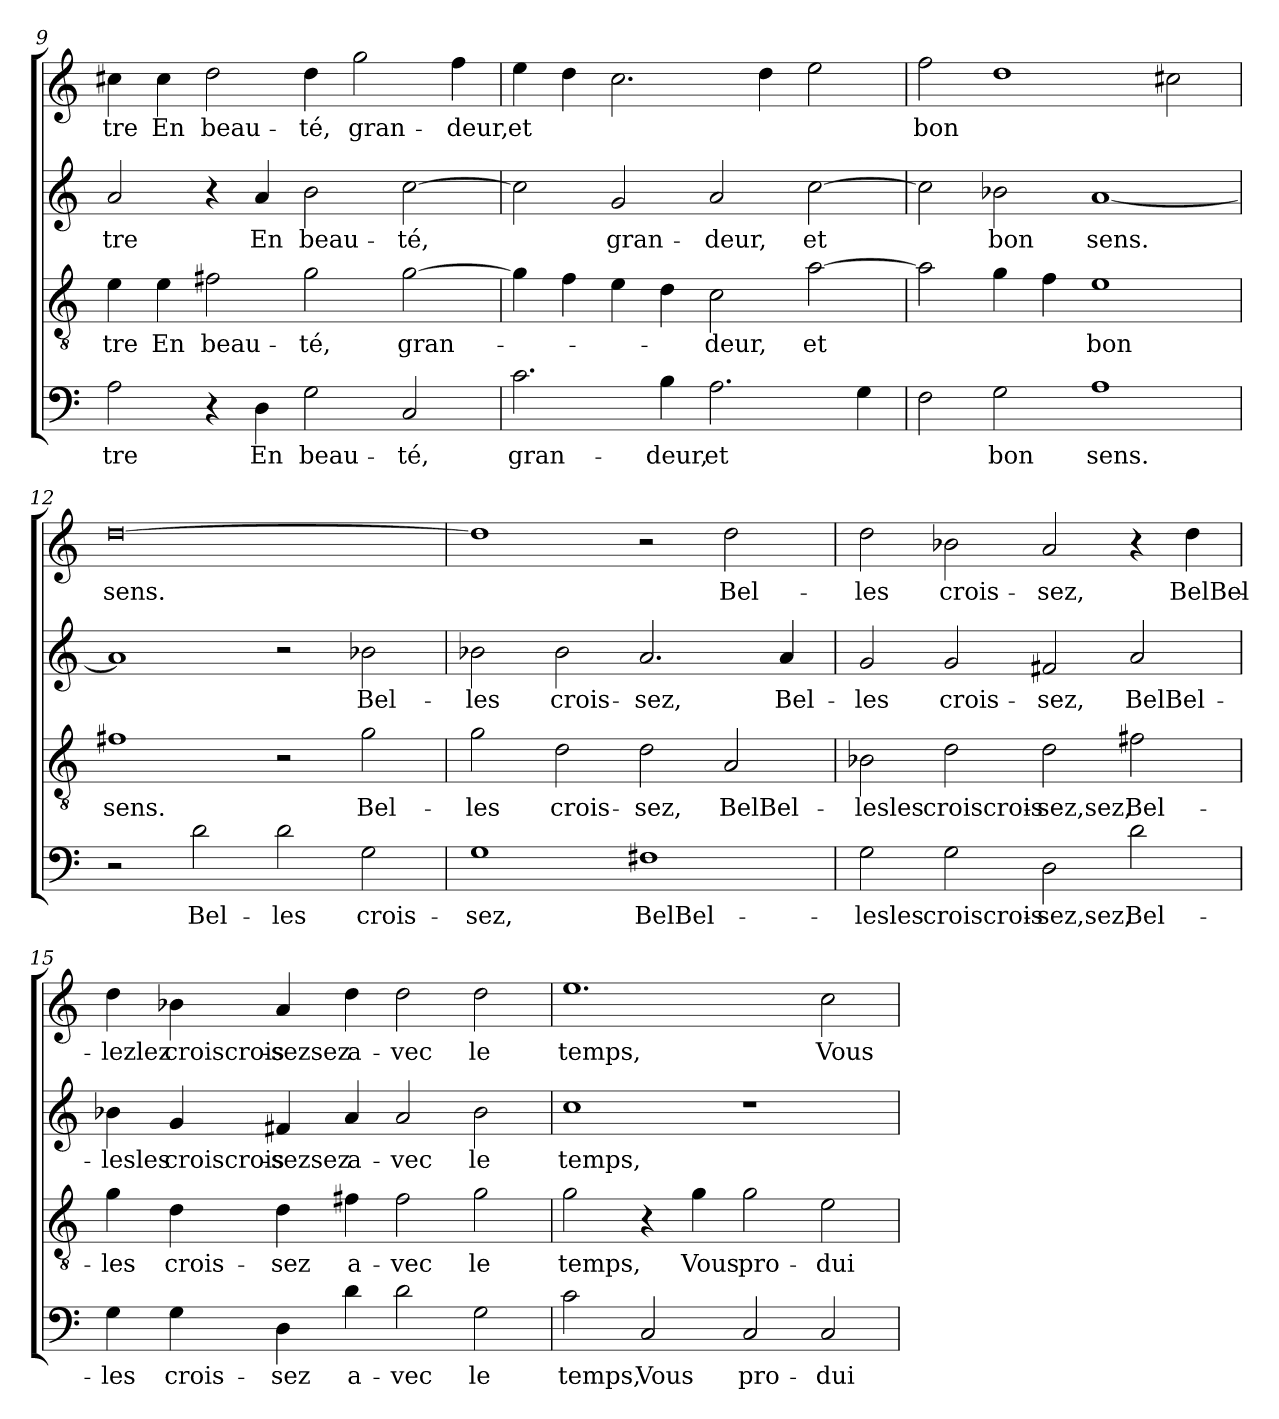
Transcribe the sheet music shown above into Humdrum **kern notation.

**kern	**text	**kern	**text	**kern	**text	**kern	**text
*part4	*part4	*part3	*part3	*part2	*part2	*part1	*part1
*staff4	*staff4	*staff3	*staff3	*staff2	*staff2	*staff1	*staff1
*clefF4	*	*clefGv2	*	*clefG2	*	*clefG2	*
*k[]	*	*k[]	*	*k[]	*	*k[]	*
=9	=9	=9	=9	=9	=9	=9	=9
2A	-tre	4e	-tre	2a	-tre	4cc#X	-tre
.	.	4e	En	.	.	4cc#	En
4r	.	2f#X	beau-	4r	.	2dd	beau-
4D	En	.	.	4a	En	.	.
2G	beau-	2g	-té,	2b	beau-	4dd	-té,
.	.	.	.	.	.	2gg	gran-
2C	-té,	[2g	gran-	[2cc	-té,	.	.
.	.	.	.	.	.	4ff	-deur,
=10	=10	=10	=10	=10	=10	=10	=10
2.c	gran-	4g]	.	2cc]	.	4ee	et
.	.	4f	.	.	.	4dd	.
.	.	4e	.	2g	gran-	2.cc	.
4B	-deur,	4d	.	.	.	.	.
2.A	et	2c	-deur,	2a	-deur,	.	.
.	.	.	.	.	.	4dd	.
.	.	[2a	et	[2cc	et	2ee	.
4G	.	.	.	.	.	.	.
=11	=11	=11	=11	=11	=11	=11	=11
2F	.	2a]	.	2cc]	.	2ff	bon
2G	bon	4g	.	2b-X	bon	1dd	.
.	.	4f	.	.	.	.	.
1A	sens.	1e	bon	[1a	sens.	.	.
.	.	.	.	.	.	2cc#X	.
!!LO:PB:g=z
=12	=12	=12	=12	=12	=12	=12	=12
2r	.	1f#X	sens.	1a]	.	[0dd	sens.
2d	Bel-	.	.	.	.	.	.
2d	-les	2r	.	2r	.	.	.
2G	crois-	2g	Bel-	2b-X	Bel-	.	.
=13	=13	=13	=13	=13	=13	=13	=13
1G	-sez,	2g	-les	2b-X	-les	1dd]	.
.	.	2d	crois-	2b-	crois-	.	.
1F#X	BelBel-	2d	-sez,	2.a	-sez,	2r	.
.	.	2A	BelBel-	.	.	2dd	Bel-
.	.	.	.	4a	Bel-	.	.
=14	=14	=14	=14	=14	=14	=14	=14
2G	-lesles	2B-X	-lesles	2g	-les	2dd	-les
2G	croiscrois-	2d	croiscrois-	2g	crois-	2b-X	crois-
2D	-sez,sez,	2d	-sez,sez,	2f#X	-sez,	2a	-sez,
2d	Bel-	2f#X	Bel-	2a	BelBel-	4r	.
.	.	.	.	.	.	4dd	BelBel-
=15	=15	=15	=15	=15	=15	=15	=15
4G	-les	4g	-les	4b-X	-lesles	4dd	-lezlez
4G	crois-	4d	crois-	4g	croiscrois-	4b-X	croiscrois-
4D	-sez	4d	-sez	4f#X	-sezsez	4a	-sezsez
4d	a-	4f#X	a-	4a	a-	4dd	a-
2d	-vec	2f#	-vec	2a	-vec	2dd	-vec
2G	le	2g	le	2b-	le	2dd	le
!!LO:LB:g=z
=16	=16	=16	=16	=16	=16	=16	=16
2c	temps,	2g	temps,	1cc	temps,	1.ee	temps,
2C	Vous	4r	.	.	.	.	.
.	.	4g	Vous	.	.	.	.
2C	pro-	2g	pro-	1r	.	.	.
2C	-dui-	2e	-dui-	.	.	2cc	Vous
=	=	=	=	=	=	=	=
*-	*-	*-	*-	*-	*-	*-	*-
